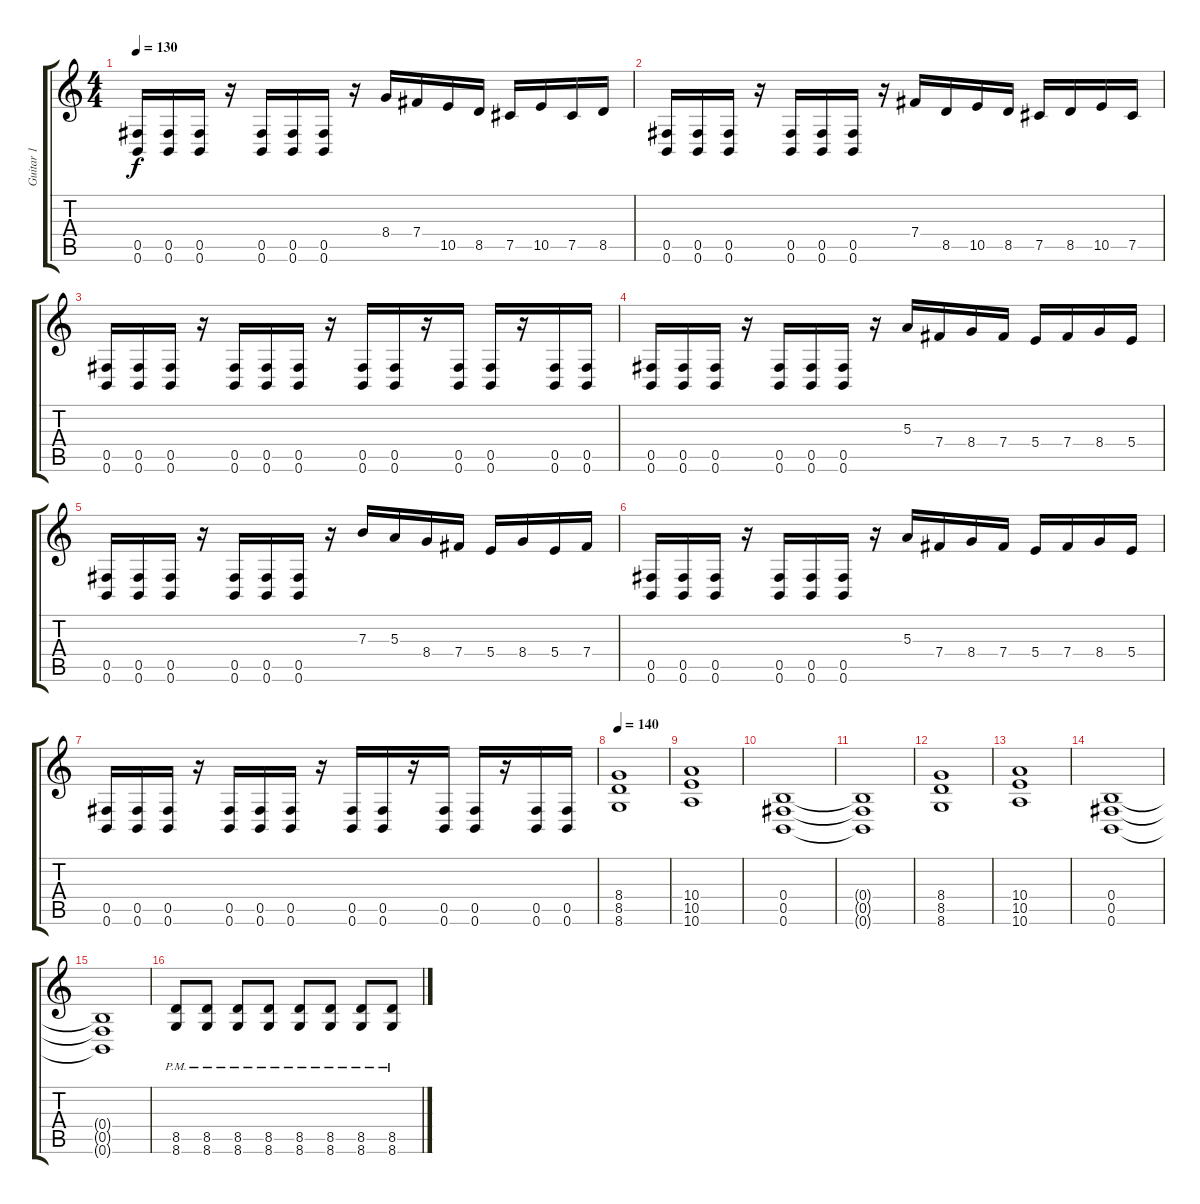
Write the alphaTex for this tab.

\track ("Guitar 1" "Guitar 1") {instrument distortionguitar}
\staff {score tabs}
\tuning (Db4 Ab3 E3 B2 Gb2 B1) {hide}
\ts (4 4)
\tempo 130
\clef g2
\ks c
(0.5 0.6).16{dy f} (0.5 0.6).16 (0.5 0.6).16 r.16 (0.5 0.6).16 (0.5 0.6).16 (0.5 0.6).16 r.16 8.4.16 7.4.16 10.5.16 8.5.16 7.5.16 10.5.16 7.5.16 8.5.16 |
(0.5 0.6).16 (0.5 0.6).16 (0.5 0.6).16 r.16 (0.5 0.6).16 (0.5 0.6).16 (0.5 0.6).16 r.16 7.4.16 8.5.16 10.5.16 8.5.16 7.5.16 8.5.16 10.5.16 7.5.16 |
(0.5 0.6).16 (0.5 0.6).16 (0.5 0.6).16 r.16 (0.5 0.6).16 (0.5 0.6).16 (0.5 0.6).16 r.16 (0.5 0.6).16 (0.5 0.6).16 r.16 (0.5 0.6).16 (0.5 0.6).16 r.16 (0.5 0.6).16 (0.5 0.6).16 |
(0.5 0.6).16 (0.5 0.6).16 (0.5 0.6).16 r.16 (0.5 0.6).16 (0.5 0.6).16 (0.5 0.6).16 r.16 5.3.16 7.4.16 8.4.16 7.4.16 5.4.16 7.4.16 8.4.16 5.4.16 |
(0.5 0.6).16 (0.5 0.6).16 (0.5 0.6).16 r.16 (0.5 0.6).16 (0.5 0.6).16 (0.5 0.6).16 r.16 7.3.16 5.3.16 8.4.16 7.4.16 5.4.16 8.4.16 5.4.16 7.4.16 |
(0.5 0.6).16 (0.5 0.6).16 (0.5 0.6).16 r.16 (0.5 0.6).16 (0.5 0.6).16 (0.5 0.6).16 r.16 5.3.16 7.4.16 8.4.16 7.4.16 5.4.16 7.4.16 8.4.16 5.4.16 |
(0.5 0.6).16 (0.5 0.6).16 (0.5 0.6).16 r.16 (0.5 0.6).16 (0.5 0.6).16 (0.5 0.6).16 r.16 (0.5 0.6).16 (0.5 0.6).16 r.16 (0.5 0.6).16 (0.5 0.6).16 r.16 (0.5 0.6).16 (0.5 0.6).16 |
\tempo 140
(8.4 8.5 8.6).1 |
(10.4 10.5 10.6).1 |
(0.4 0.5 0.6).1 |
(0.4{t} 0.5{t} 0.6{t}).1 |
(8.4 8.5 8.6).1 |
(10.4 10.5 10.6).1 |
(0.4 0.5 0.6).1 |
(0.4{t} 0.5{t} 0.6{t}).1 |
(8.5{pm} 8.6{pm}).8 (8.5{pm} 8.6{pm}).8 (8.5{pm} 8.6{pm}).8 (8.5{pm} 8.6{pm}).8 (8.5{pm} 8.6{pm}).8 (8.5{pm} 8.6{pm}).8 (8.5{pm} 8.6{pm}).8 (8.5{pm} 8.6{pm}).8
